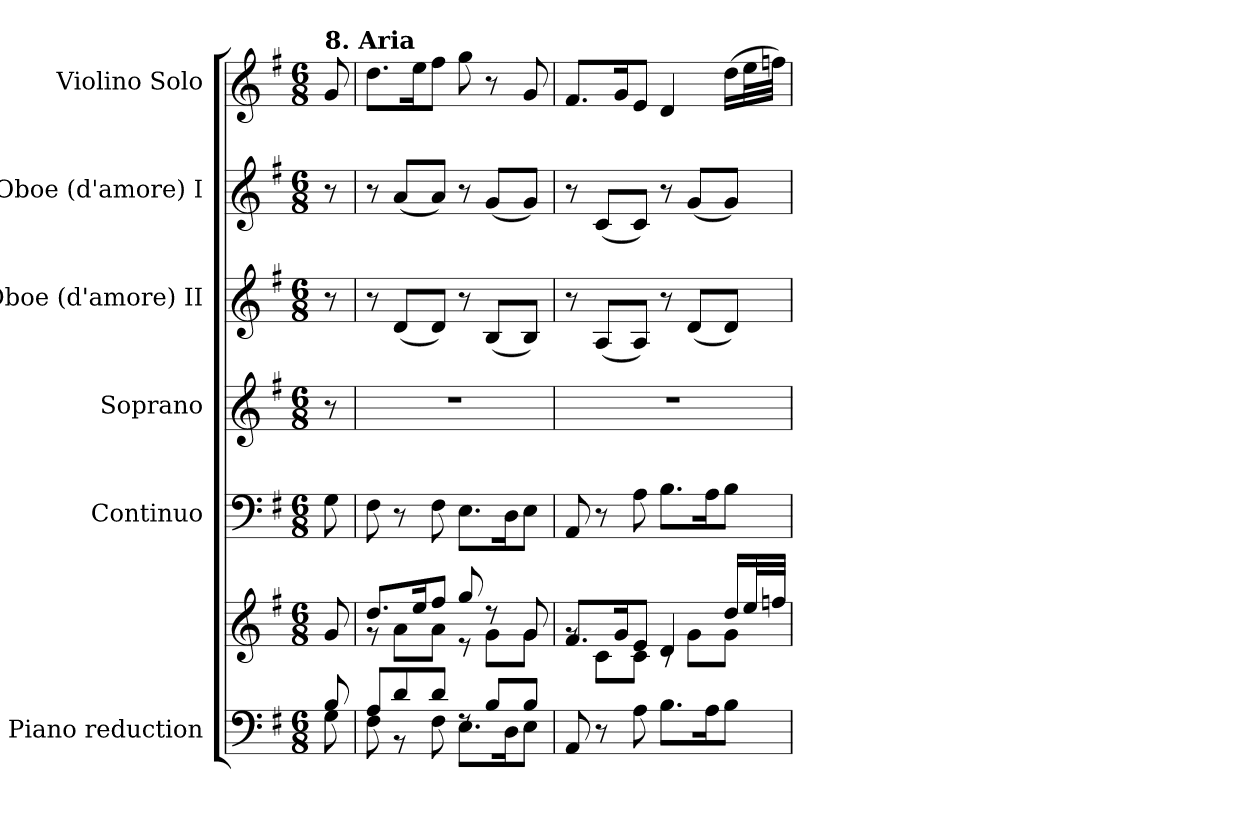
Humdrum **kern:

**kern	**kern	**kern	**kern	**kern	**kern	**kern
*part6	*part6	*part5	*part4	*part3	*part2	*part1
*staff7	*staff6	*staff5	*staff4	*staff3	*staff2	*staff1
*I"Piano reduction	*	*I"Continuo	*I"Soprano	*I"Oboe (d'amore) II	*I"Oboe (d'amore) I	*I"Violino Solo
*I'Pno	*	*	*	*I'Ob	*I'Ob	*I'Vln
*clefF4	*clefG2	*clefF4	*clefG2	*clefG2	*clefG2	*clefG2
*k[f#]	*k[f#]	*k[f#]	*k[f#]	*k[f#]	*k[f#]	*k[f#]
*M6/8	*M6/8	*M6/8	*M6/8	*M6/8	*M6/8	*M6/8
*MM120	*MM120	*MM120	*MM120	*MM120	*MM120	*MM120
=	=	=	=	=	=	=
*^	*	*	*	*	*	*
!	!	!	!	!	!	!	!LO:TX:a:B:t=8. Aria
8B/	8G\	8g/	8G\	8r	8r	8r	8g/
=1	=1	=1	=1	=1	=1	=1	=1
*	*	*^	*	*	*	*	*
8A/L	8F#\	8.dd/L	8r	8F#\	2.r	8r	8r	8.dd\L
8d/	8r	.	8a\L	8r	.	(<8d/L	(<8a/L	.
.	.	16ee/K	.	.	.	.	.	16ee\K
8d/J	8F#\	8ff#/J	8a\J	8F#\	.	8d/J)	8a/J)	8ff#\J
8rF	8.E\L	8gg/	8r	8.E\L	.	8r	8r	8gg\
8B/L	.	8r	8g\L	.	.	(<8B/L	(<8g/L	8r
.	16D\K	.	.	16D\K	.	.	.	.
8B/J	8E\J	8g/	8g\J	8E\J	.	8B/J)	8g/J)	8g/
*v	*v	*	*	*	*	*	*	*
=2	=2	=2	=2	=2	=2	=2	=2
8AA/	8.f#/L	8rg	8AA/	2.r	8r	8r	8.f#/L
8r	.	8c\L	8r	.	(<8A/L	(<8c/L	.
.	16g/K	.	.	.	.	.	16g/K
8A\	8e/J	8c\J	8A\	.	8A/J)	8c/J)	8e/J
8.B\L	4d/	8rc	8.B\L	.	8r	8r	4d/
.	.	8g\L	.	.	(<8d/L	(<8g/L	.
16A\K	.	.	16A\K	.	.	.	.
8B\J	16dd/LL	8g\J	8B\J	.	8d/J)	8g/J)	(>16dd\LL
.	32ee/L	.	.	.	.	.	32ee\L
.	32ffn/JJJ	.	.	.	.	.	32ffn\JJJ)
*	*v	*v	*	*	*	*	*
=	=	=	=	=	=	=
*-	*-	*-	*-	*-	*-	*-
